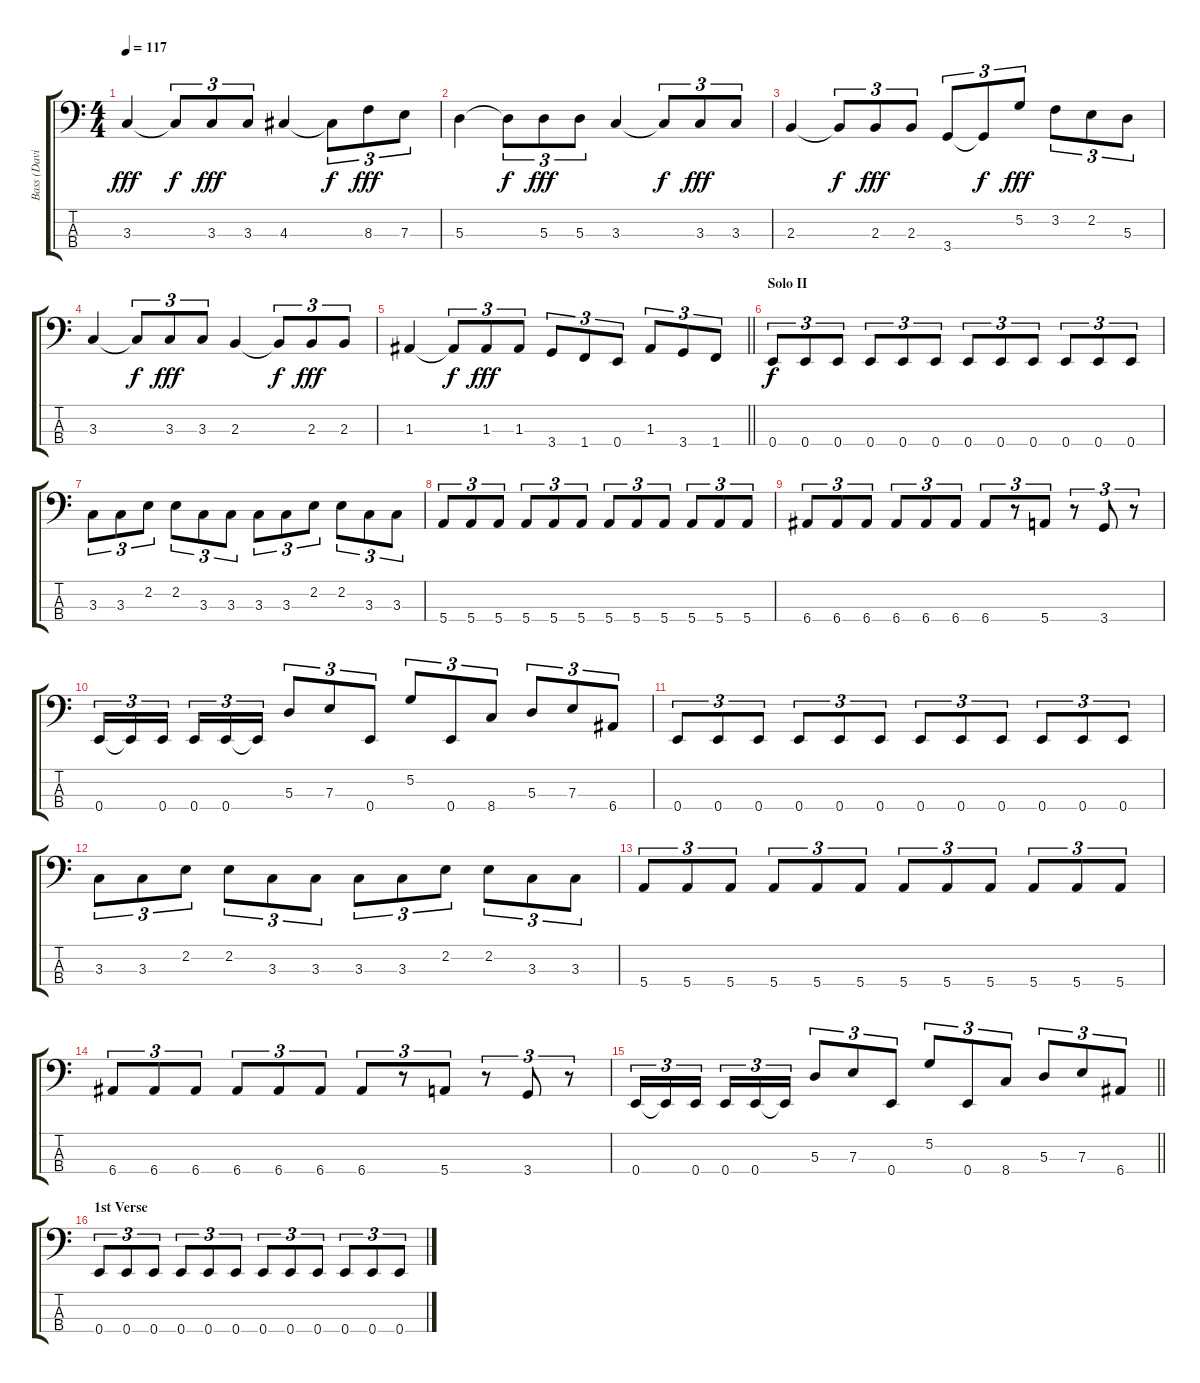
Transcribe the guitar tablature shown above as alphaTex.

\track ("Bass (David Ellefson)" "Bass (Davi") {instrument electricbasspick}
\staff {score tabs}
\tuning (G2 D2 A1 E1) {hide}
\ts (4 4)
\tempo 117
\clef f4
\ks c
3.3.4{dy fff} 3.3{t}.8{tu (3 2) dy f} 3.3.8{tu (3 2) dy fff} 3.3.8{tu (3 2)} 4.3.4 4.3{t}.8{tu (3 2) dy f} 8.3.8{tu (3 2) dy fff} 7.3.8{tu (3 2)} |
5.3.4 5.3{t}.8{tu (3 2) dy f} 5.3.8{tu (3 2) dy fff} 5.3.8{tu (3 2)} 3.3.4 3.3{t}.8{tu (3 2) dy f} 3.3.8{tu (3 2) dy fff} 3.3.8{tu (3 2)} |
2.3.4 2.3{t}.8{tu (3 2) dy f} 2.3.8{tu (3 2) dy fff} 2.3.8{tu (3 2)} 3.4.8{tu (3 2)} 3.4{t}.8{tu (3 2) dy f} 5.2.8{tu (3 2) dy fff} 3.2.8{tu (3 2)} 2.2.8{tu (3 2)} 5.3.8{tu (3 2)} |
3.3.4 3.3{t}.8{tu (3 2) dy f} 3.3.8{tu (3 2) dy fff} 3.3.8{tu (3 2)} 2.3.4 2.3{t}.8{tu (3 2) dy f} 2.3.8{tu (3 2) dy fff} 2.3.8{tu (3 2)} |
\barLineRight lightlight
1.3.4 1.3{t}.8{tu (3 2) dy f} 1.3.8{tu (3 2) dy fff} 1.3.8{tu (3 2)} 3.4.8{tu (3 2)} 1.4.8{tu (3 2)} 0.4.8{tu (3 2)} 1.3.8{tu (3 2)} 3.4.8{tu (3 2)} 1.4.8{tu (3 2)} |
\section ("" "Solo II")
0.4.8{tu (3 2) dy f} 0.4.8{tu (3 2)} 0.4.8{tu (3 2)} 0.4.8{tu (3 2)} 0.4.8{tu (3 2)} 0.4.8{tu (3 2)} 0.4.8{tu (3 2)} 0.4.8{tu (3 2)} 0.4.8{tu (3 2)} 0.4.8{tu (3 2)} 0.4.8{tu (3 2)} 0.4.8{tu (3 2)} |
3.3.8{tu (3 2)} 3.3.8{tu (3 2)} 2.2.8{tu (3 2)} 2.2.8{tu (3 2)} 3.3.8{tu (3 2)} 3.3.8{tu (3 2)} 3.3.8{tu (3 2)} 3.3.8{tu (3 2)} 2.2.8{tu (3 2)} 2.2.8{tu (3 2)} 3.3.8{tu (3 2)} 3.3.8{tu (3 2)} |
5.4.8{tu (3 2)} 5.4.8{tu (3 2)} 5.4.8{tu (3 2)} 5.4.8{tu (3 2)} 5.4.8{tu (3 2)} 5.4.8{tu (3 2)} 5.4.8{tu (3 2)} 5.4.8{tu (3 2)} 5.4.8{tu (3 2)} 5.4.8{tu (3 2)} 5.4.8{tu (3 2)} 5.4.8{tu (3 2)} |
6.4.8{tu (3 2)} 6.4.8{tu (3 2)} 6.4.8{tu (3 2)} 6.4.8{tu (3 2)} 6.4.8{tu (3 2)} 6.4.8{tu (3 2)} 6.4.8{tu (3 2)} r.8{tu (3 2)} 5.4.8{tu (3 2)} r.8{tu (3 2)} 3.4.8{tu (3 2)} r.8{tu (3 2)} |
0.4.16{tu (3 2)} 0.4{t}.16{tu (3 2)} 0.4.16{tu (3 2) beam splitsecondary} 0.4.16{tu (3 2)} 0.4.16{tu (3 2)} 0.4{t}.16{tu (3 2)} 5.3.8{tu (3 2)} 7.3.8{tu (3 2)} 0.4.8{tu (3 2)} 5.2.8{tu (3 2)} 0.4.8{tu (3 2)} 8.4.8{tu (3 2)} 5.3.8{tu (3 2)} 7.3.8{tu (3 2)} 6.4.8{tu (3 2)} |
0.4.8{tu (3 2)} 0.4.8{tu (3 2)} 0.4.8{tu (3 2)} 0.4.8{tu (3 2)} 0.4.8{tu (3 2)} 0.4.8{tu (3 2)} 0.4.8{tu (3 2)} 0.4.8{tu (3 2)} 0.4.8{tu (3 2)} 0.4.8{tu (3 2)} 0.4.8{tu (3 2)} 0.4.8{tu (3 2)} |
3.3.8{tu (3 2)} 3.3.8{tu (3 2)} 2.2.8{tu (3 2)} 2.2.8{tu (3 2)} 3.3.8{tu (3 2)} 3.3.8{tu (3 2)} 3.3.8{tu (3 2)} 3.3.8{tu (3 2)} 2.2.8{tu (3 2)} 2.2.8{tu (3 2)} 3.3.8{tu (3 2)} 3.3.8{tu (3 2)} |
5.4.8{tu (3 2)} 5.4.8{tu (3 2)} 5.4.8{tu (3 2)} 5.4.8{tu (3 2)} 5.4.8{tu (3 2)} 5.4.8{tu (3 2)} 5.4.8{tu (3 2)} 5.4.8{tu (3 2)} 5.4.8{tu (3 2)} 5.4.8{tu (3 2)} 5.4.8{tu (3 2)} 5.4.8{tu (3 2)} |
6.4.8{tu (3 2)} 6.4.8{tu (3 2)} 6.4.8{tu (3 2)} 6.4.8{tu (3 2)} 6.4.8{tu (3 2)} 6.4.8{tu (3 2)} 6.4.8{tu (3 2)} r.8{tu (3 2)} 5.4.8{tu (3 2)} r.8{tu (3 2)} 3.4.8{tu (3 2)} r.8{tu (3 2)} |
\barLineRight lightlight
0.4.16{tu (3 2)} 0.4{t}.16{tu (3 2)} 0.4.16{tu (3 2) beam splitsecondary} 0.4.16{tu (3 2)} 0.4.16{tu (3 2)} 0.4{t}.16{tu (3 2)} 5.3.8{tu (3 2)} 7.3.8{tu (3 2)} 0.4.8{tu (3 2)} 5.2.8{tu (3 2)} 0.4.8{tu (3 2)} 8.4.8{tu (3 2)} 5.3.8{tu (3 2)} 7.3.8{tu (3 2)} 6.4.8{tu (3 2)} |
\section ("" "1st Verse")
0.4.8{tu (3 2)} 0.4.8{tu (3 2)} 0.4.8{tu (3 2)} 0.4.8{tu (3 2)} 0.4.8{tu (3 2)} 0.4.8{tu (3 2)} 0.4.8{tu (3 2)} 0.4.8{tu (3 2)} 0.4.8{tu (3 2)} 0.4.8{tu (3 2)} 0.4.8{tu (3 2)} 0.4.8{tu (3 2)}
